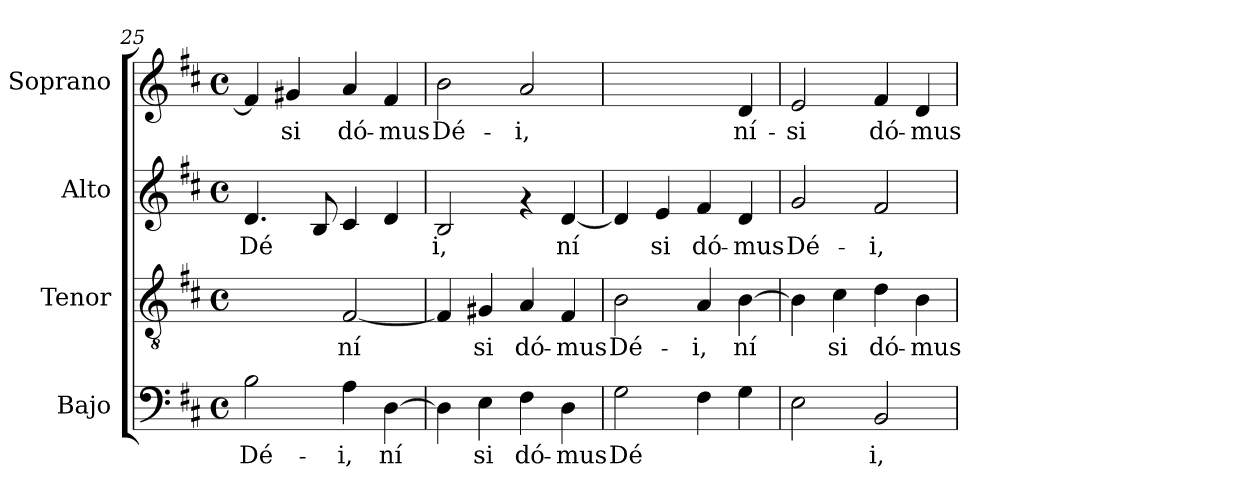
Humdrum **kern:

**kern	**text	**kern	**text	**kern	**text	**kern	**text
*part4	*part4	*part3	*part3	*part2	*part2	*part1	*part1
*staff4	*staff4	*staff3	*staff3	*staff2	*staff2	*staff1	*staff1
*I"Bajo	*	*I"Tenor	*	*I"Alto	*	*I"Soprano	*
*I'B.	*	*I'T.	*	*I'A.	*	*I'S.	*
*clefF4	*	*clefGv2	*	*clefG2	*	*clefG2	*
*k[f#c#]	*	*k[f#c#]	*	*k[f#c#]	*	*k[f#c#]	*
*D:	*	*D:	*	*D:	*	*D:	*
*M4/4	*	*M4/4	*	*M4/4	*	*M4/4	*
*met(c)	*	*met(c)	*	*met(c)	*	*met(c)	*
=25	=25	=25	=25	=25	=25	=25	=25
!	!LO:LY:b:cj	!	!	!	!LO:LY:b:cj	!	!LO:LY:b:cj
2B\	Dé-	2ryy	.	4.d/	Dé-	4f#/]	--
!	!	!	!	!	!	!	!LO:LY:b:cj
.	.	.	.	.	.	4g#X/	-si
!	!	!	!	!	!LO:LY:b:cj	!	!
.	.	.	.	8B/	--	.	.
!	!LO:LY:b:cj	!	!LO:LY:b:cj	!	!LO:LY:b:cj	!	!LO:LY:b:cj
4A\	-i,	[<2F#/	ní-	4c#/	--	4a/	dó-
!	!LO:LY:b:cj	!	!	!	!LO:LY:b:cj	!	!LO:LY:b:cj
[>4D\	ní-	.	.	4d/	--	4f#/	-mus
=26	=26	=26	=26	=26	=26	=26	=26
!	!LO:LY:b:cj	!	!LO:LY:b:cj	!	!LO:LY:b:cj	!	!LO:LY:b:cj
4D\]	--	4F#/]	--	2B/	-i,	2b\	Dé-
!	!LO:LY:b:cj	!	!LO:LY:b:cj	!	!	!	!
4E\	-si	4G#X/	-si	.	.	.	.
!	!LO:LY:b:cj	!	!LO:LY:b:cj	!	!	!	!LO:LY:b:cj
4F#\	dó-	4A/	dó-	4rf	.	2a/	-i,
!	!LO:LY:b:cj	!	!LO:LY:b:cj	!	!LO:LY:b:cj	!	!
4D\	-mus	4F#/	-mus	[>4d/	ní-	.	.
!!LO:PB:g=z
=27	=27	=27	=27	=27	=27	=27	=27
!	!LO:LY:b:cj	!	!LO:LY:b:cj	!	!LO:LY:b:cj	!	!
2G\	Dé-	2B\	Dé-	4d/]	--	2.ryy	.
!	!	!	!	!	!LO:LY:b:cj	!	!
.	.	.	.	4e/	-si	.	.
!	!LO:LY:b:cj	!	!LO:LY:b:cj	!	!LO:LY:b:cj	!	!
4F#\	--	4A/	-i,	4f#/	dó-	.	.
!	!LO:LY:b:cj	!	!LO:LY:b:cj	!	!LO:LY:b:cj	!	!LO:LY:b:cj
4G\	--	[>4B\	ní-	4d/	-mus	4d/	ní-
=28	=28	=28	=28	=28	=28	=28	=28
!	!LO:LY:b:cj	!	!LO:LY:b:cj	!	!LO:LY:b:cj	!	!LO:LY:b:cj
2E\	--	4B\]	--	2g/	Dé-	2e/	-si
!	!	!	!LO:LY:b:cj	!	!	!	!
.	.	4c#\	-si	.	.	.	.
!	!LO:LY:b:cj	!	!LO:LY:b:cj	!	!LO:LY:b:cj	!	!LO:LY:b:cj
2BB/	-i,	4d\	dó-	2f#/	-i,	4f#/	dó-
!	!	!	!LO:LY:b:cj	!	!	!	!LO:LY:b:cj
.	.	4B\	-mus	.	.	4d/	-mus
=	=	=	=	=	=	=	=
*-	*-	*-	*-	*-	*-	*-	*-
